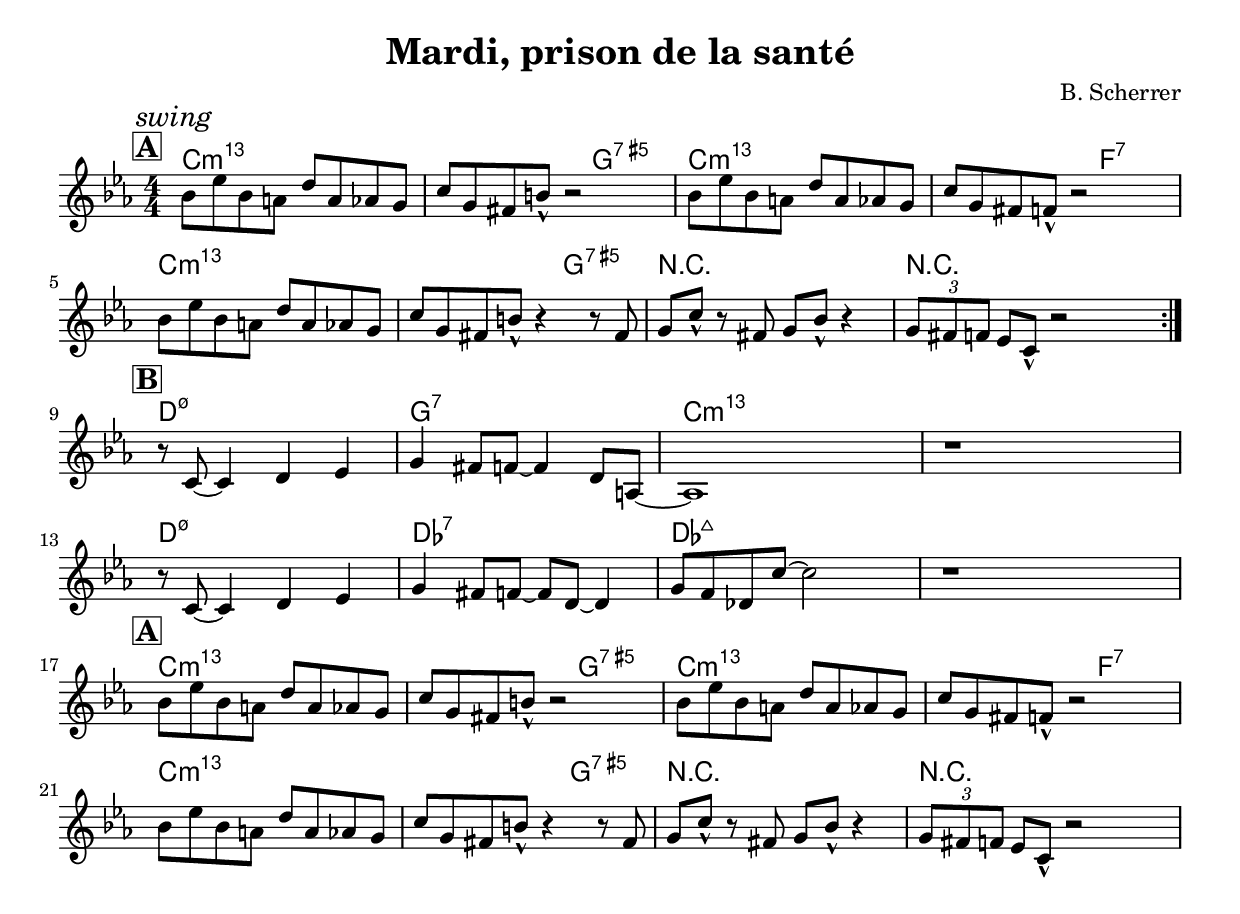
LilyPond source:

\version "2.18.2"	

noteCibleTransposition =   c   % c         % d pour Si b %  a, pour Mi b

ton = ""

indent = 0

mela = { bes8 ees bes a  d a aes g  c g fis b-^ r2 |
  bes8 ees bes a  d a aes g  c g fis f-^ r2 | \break
  bes8 ees bes a  d a aes g  c g fis b-^ r4 r8 fis |
  g c-^  r fis, g bes-^ r4 | \tuplet 3/2 {g8 fis f} ees8 c-^ r2 }

melodie =  \relative c''{
  \key c \minor
  \numericTimeSignature
  \time 4/4
  \mark \markup \column {  {\italic swing} {\box \bold {A}} } 
  \repeat volta 2 {\mela}
  \mark \markup \box \bold {B}
  r8 c8~ c4 d ees | g4 fis8 f~ f4 d8 a~ | a1 | r1   \break
  r8 c8~ c4 d ees | g4 fis8 f~ f8 d8~ d4 | g8 f des c'~ c2 | r1 \break  
  \mark \markup \box \bold {A}
  \mela
}

chorda = \chordmode {
  c1:min13 s2 s8 g4.:5+.7
  c1:min13 s2 s8 f4.:7
  c1:min13 s2 s8 g4.:5+.7
  r1 r1
}


harmonie =  \chordmode{  
  \repeat volta 2 {\chorda}
  d1:3-.5-.7 | g:7 | c:min13 | s |
  d1:3-.5-.7 | des:7 | des:maj7 | s |
  
  \chorda
}



\header {
  title = #(string-append "Mardi, prison de la santé" ton )
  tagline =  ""
  composer = "B. Scherrer"
}



\score{
  <<
    \new ChordNames {
      \transpose c \noteCibleTransposition{
	\harmonie
      }
    }
    \new Staff { 
      \transpose c \noteCibleTransposition {
      \melodie
      }
    }
  >>
  \layout{ \context {      \Score      proportionalNotationDuration = #(ly:make-moment 4 30     )   } }
}






\score {
  <<
    \new Staff \with {midiInstrument = #"electric piano 1"}<< \unfoldRepeats{\melodie 
                                 }  >>
    \new Staff \with {midiInstrument = #"electric piano 1"} << \unfoldRepeats{\harmonie
									    } >> 
  >>
  \midi{
    \tempo 4 = 160
  }

}